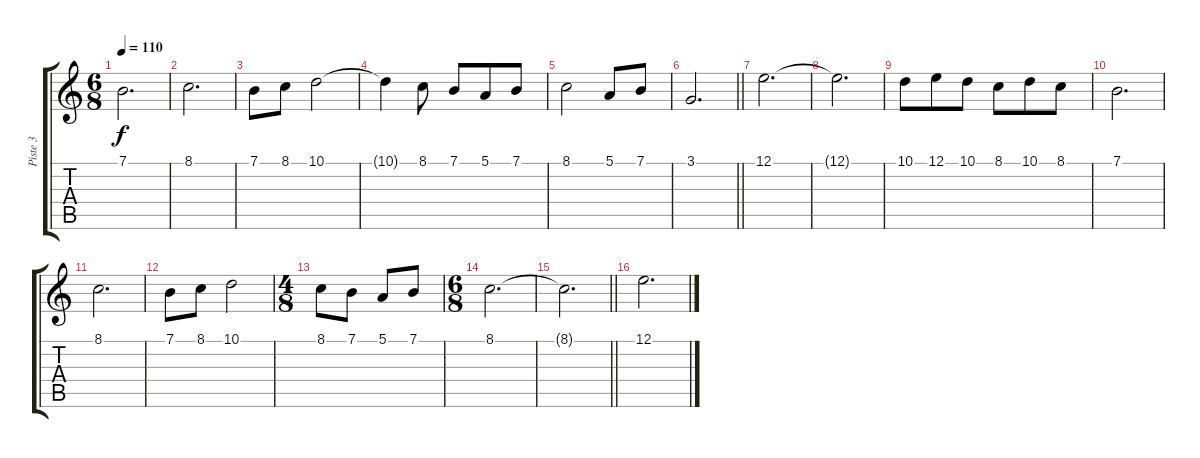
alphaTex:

\track ("Piste 3" "Piste 3") {instrument flute}
\staff {score tabs}
\tuning (E4 B3 G3 D3 A2 E2) {hide}
\ts (6 8)
\tempo 110
\clef g2
\ks c
7.1.2{d dy f} |
8.1.2{d} |
7.1.8 8.1.8 10.1.2 |
10.1{t}.4 8.1.8 7.1.8 5.1.8 7.1.8 |
8.1.2 5.1.8 7.1.8 |
\barLineRight lightlight
3.1.2{d} |
\section ("" "")
12.1.2{d} |
12.1{t}.2{d} |
10.1.8 12.1.8 10.1.8 8.1.8 10.1.8 8.1.8 |
7.1.2{d} |
8.1.2{d} |
7.1.8 8.1.8 10.1.2 |
\ts (4 8)
8.1.8 7.1.8 5.1.8 7.1.8 |
\ts (6 8)
8.1.2{d} |
\barLineRight lightlight
8.1{t}.2{d} |
\section ("" "")
12.1.2{d}
